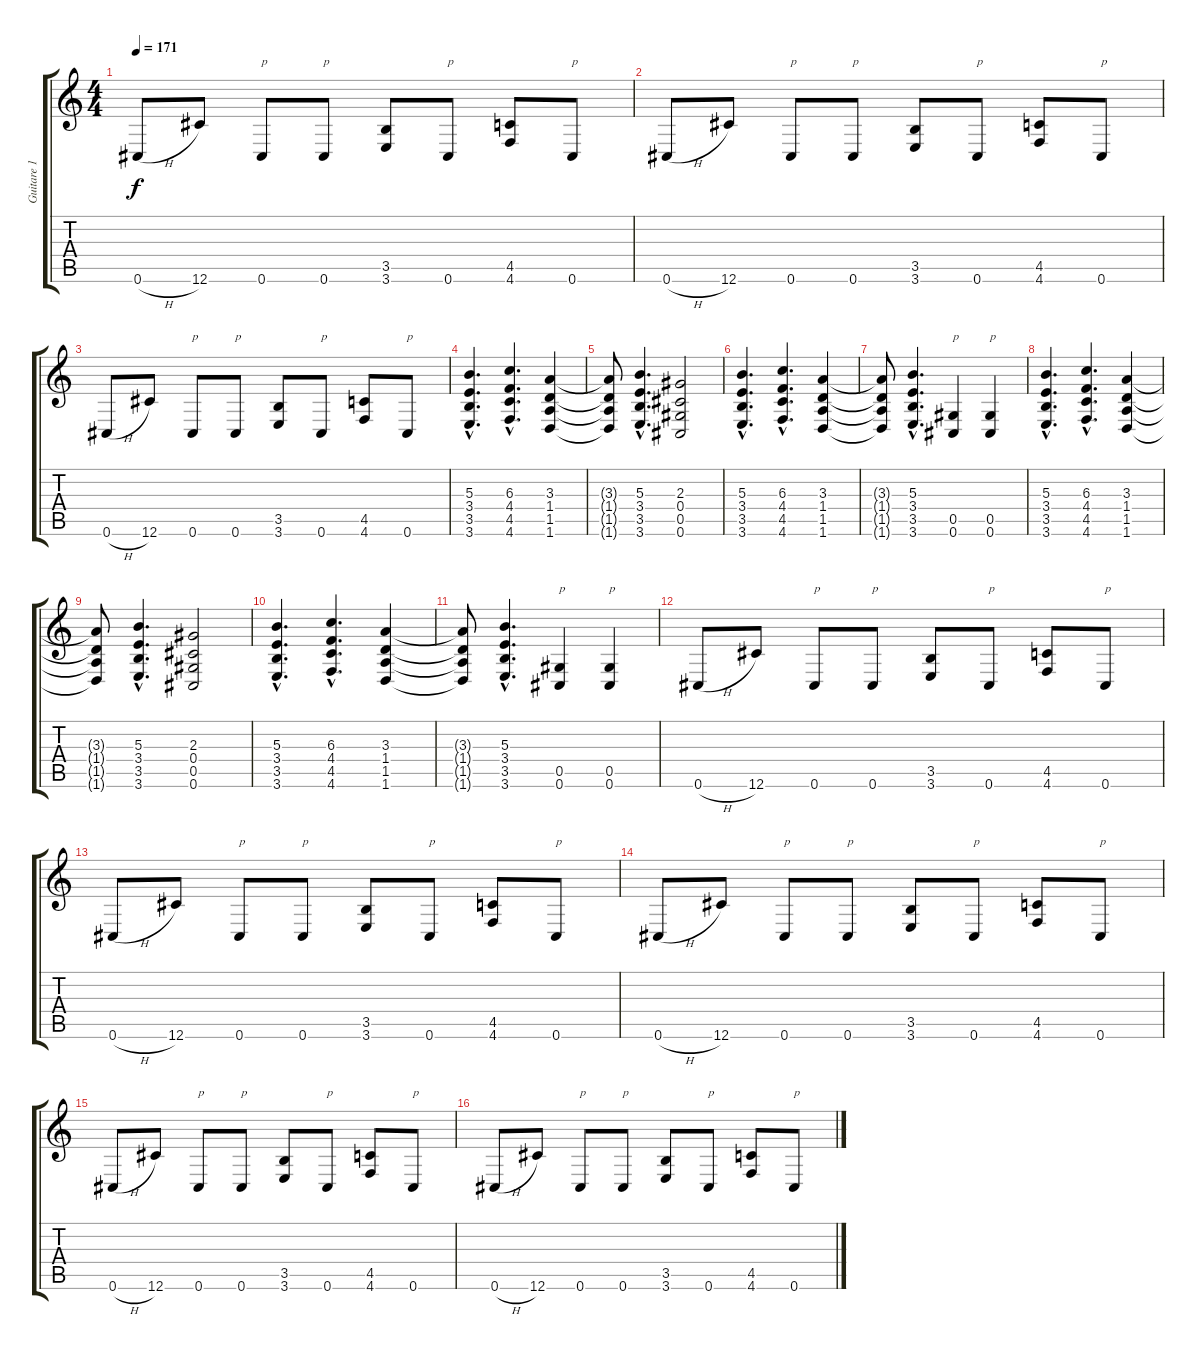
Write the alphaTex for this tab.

\track ("Guitare 1" "Guitare 1") {instrument distortionguitar}
\staff {score tabs}
\tuning (Eb4 Bb3 Gb3 Db3 Ab2 Db2) {hide}
\ts (4 4)
\tempo 171
\clef g2
\ks c
0.6{h}.8{dy f} 12.6.8 0.6.8{txt "p"} 0.6.8{txt "p"} (3.5 3.6).8 0.6.8{txt "p"} (4.5 4.6).8 0.6.8{txt "p"} |
0.6{h}.8 12.6.8 0.6.8{txt "p"} 0.6.8{txt "p"} (3.5 3.6).8 0.6.8{txt "p"} (4.5 4.6).8 0.6.8{txt "p"} |
0.6{h}.8 12.6.8 0.6.8{txt "p"} 0.6.8{txt "p"} (3.5 3.6).8 0.6.8{txt "p"} (4.5 4.6).8 0.6.8{txt "p"} |
(5.3{hac} 3.4{hac} 3.5{hac} 3.6{hac}).4{d} (6.3{hac} 4.4{hac} 4.5{hac} 4.6{hac}).4{d} (3.3 1.4 1.5 1.6).4 |
(3.3{t} 1.4{t} 1.5{t} 1.6{t}).8 (5.3{hac} 3.4{hac} 3.5{hac} 3.6{hac}).4{d} (2.3 0.4 0.5 0.6).2 |
(5.3{hac} 3.4{hac} 3.5{hac} 3.6{hac}).4{d} (6.3{hac} 4.4{hac} 4.5{hac} 4.6{hac}).4{d} (3.3 1.4 1.5 1.6).4 |
(3.3{t} 1.4{t} 1.5{t} 1.6{t}).8 (5.3{hac} 3.4{hac} 3.5{hac} 3.6{hac}).4{d} (0.5 0.6).4{txt "p"} (0.5 0.6).4{txt "p"} |
(5.3{hac} 3.4{hac} 3.5{hac} 3.6{hac}).4{d} (6.3{hac} 4.4{hac} 4.5{hac} 4.6{hac}).4{d} (3.3 1.4 1.5 1.6).4 |
(3.3{t} 1.4{t} 1.5{t} 1.6{t}).8 (5.3{hac} 3.4{hac} 3.5{hac} 3.6{hac}).4{d} (2.3 0.4 0.5 0.6).2 |
(5.3{hac} 3.4{hac} 3.5{hac} 3.6{hac}).4{d} (6.3{hac} 4.4{hac} 4.5{hac} 4.6{hac}).4{d} (3.3 1.4 1.5 1.6).4 |
(3.3{t} 1.4{t} 1.5{t} 1.6{t}).8 (5.3{hac} 3.4{hac} 3.5{hac} 3.6{hac}).4{d} (0.5 0.6).4{txt "p"} (0.5 0.6).4{txt "p"} |
0.6{h}.8 12.6.8 0.6.8{txt "p"} 0.6.8{txt "p"} (3.5 3.6).8 0.6.8{txt "p"} (4.5 4.6).8 0.6.8{txt "p"} |
0.6{h}.8 12.6.8 0.6.8{txt "p"} 0.6.8{txt "p"} (3.5 3.6).8 0.6.8{txt "p"} (4.5 4.6).8 0.6.8{txt "p"} |
0.6{h}.8 12.6.8 0.6.8{txt "p"} 0.6.8{txt "p"} (3.5 3.6).8 0.6.8{txt "p"} (4.5 4.6).8 0.6.8{txt "p"} |
0.6{h}.8 12.6.8 0.6.8{txt "p"} 0.6.8{txt "p"} (3.5 3.6).8 0.6.8{txt "p"} (4.5 4.6).8 0.6.8{txt "p"} |
0.6{h}.8 12.6.8 0.6.8{txt "p"} 0.6.8{txt "p"} (3.5 3.6).8 0.6.8{txt "p"} (4.5 4.6).8 0.6.8{txt "p"}
